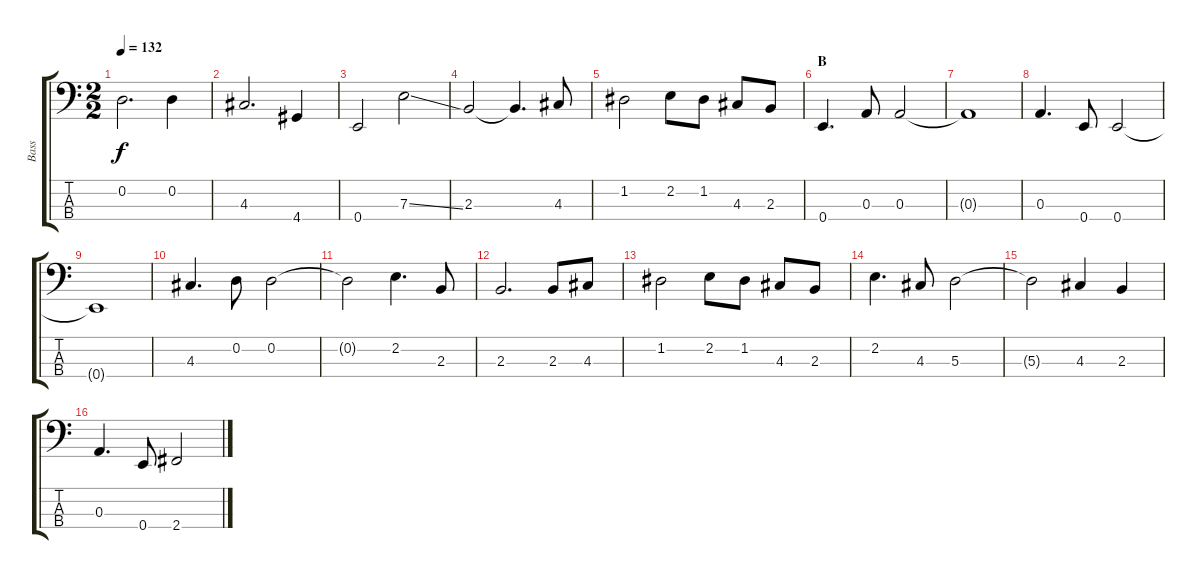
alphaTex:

\track ("Bass" "Bass") {instrument electricbassfinger}
\staff {score tabs}
\tuning (G2 D2 A1 E1) {hide}
\ts (2 2)
\tempo 132
\clef f4
\ks c
0.2.2{d dy f} 0.2.4 |
4.3.2{d} 4.4.4 |
0.4.2 7.3{ss}.2 |
2.3.2 2.3{t}.4{d} 4.3.8 |
1.2.2 2.2.8 1.2.8 4.3.8 2.3.8 |
\section ("" "B")
0.4.4{d} 0.3.8 0.3.2 |
0.3{t}.1 |
0.3.4{d} 0.4.8 0.4.2 |
0.4{t}.1 |
4.3.4{d} 0.2.8 0.2.2 |
0.2{t}.2 2.2.4{d} 2.3.8 |
2.3.2{d} 2.3.8 4.3.8 |
1.2.2 2.2.8 1.2.8 4.3.8 2.3.8 |
2.2.4{d} 4.3.8 5.3.2 |
5.3{t}.2 4.3.4 2.3.4 |
0.3.4{d} 0.4.8 2.4.2
